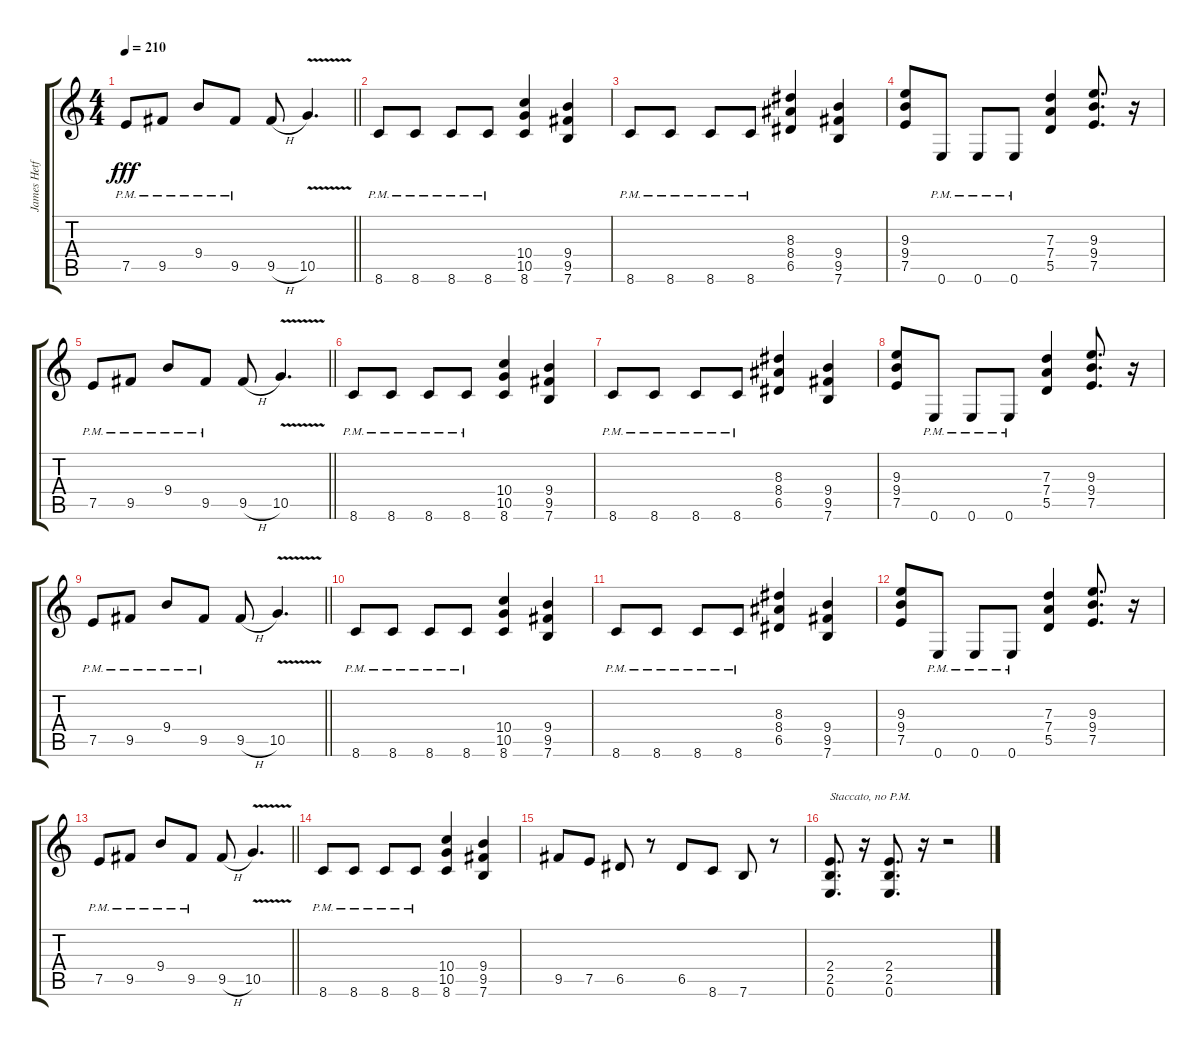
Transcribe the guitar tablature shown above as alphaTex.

\track ("James Hetfield" "James Hetf") {instrument distortionguitar}
\staff {score tabs}
\tuning (E4 B3 G3 D3 A2 E2) {hide}
\ts (4 4)
\tempo 210
\clef g2
\barLineRight lightlight
\ks c
7.5{pm}.8{dy fff} 9.5{pm}.8 9.4{pm}.8 9.5{pm}.8 9.5{h}.8 10.5{v}.4{d} |
8.6{pm}.8 8.6{pm}.8 8.6{pm}.8 8.6{pm}.8 (10.4 10.5 8.6).4 (9.4 9.5 7.6).4 |
8.6{pm}.8 8.6{pm}.8 8.6{pm}.8 8.6{pm}.8 (8.3 8.4 6.5).4 (9.4 9.5 7.6).4 |
(9.3 9.4 7.5).8 0.6{pm}.8 0.6{pm}.8 0.6{pm}.8 (7.3 7.4 5.5).4 (9.3 9.4 7.5).8{d} r.16 |
\barLineRight lightlight
7.5{pm}.8 9.5{pm}.8 9.4{pm}.8 9.5{pm}.8 9.5{h}.8 10.5{v}.4{d} |
8.6{pm}.8 8.6{pm}.8 8.6{pm}.8 8.6{pm}.8 (10.4 10.5 8.6).4 (9.4 9.5 7.6).4 |
8.6{pm}.8 8.6{pm}.8 8.6{pm}.8 8.6{pm}.8 (8.3 8.4 6.5).4 (9.4 9.5 7.6).4 |
(9.3 9.4 7.5).8 0.6{pm}.8 0.6{pm}.8 0.6{pm}.8 (7.3 7.4 5.5).4 (9.3 9.4 7.5).8{d} r.16 |
\barLineRight lightlight
7.5{pm}.8 9.5{pm}.8 9.4{pm}.8 9.5{pm}.8 9.5{h}.8 10.5{v}.4{d} |
8.6{pm}.8 8.6{pm}.8 8.6{pm}.8 8.6{pm}.8 (10.4 10.5 8.6).4 (9.4 9.5 7.6).4 |
8.6{pm}.8 8.6{pm}.8 8.6{pm}.8 8.6{pm}.8 (8.3 8.4 6.5).4 (9.4 9.5 7.6).4 |
(9.3 9.4 7.5).8 0.6{pm}.8 0.6{pm}.8 0.6{pm}.8 (7.3 7.4 5.5).4 (9.3 9.4 7.5).8{d} r.16 |
\barLineRight lightlight
7.5{pm}.8 9.5{pm}.8 9.4{pm}.8 9.5{pm}.8 9.5{h}.8 10.5{v}.4{d} |
8.6{pm}.8 8.6{pm}.8 8.6{pm}.8 8.6{pm}.8 (10.4 10.5 8.6).4 (9.4 9.5 7.6).4 |
9.5.8 7.5.8 6.5.8 r.8 6.5.8 8.6.8 7.6.8 r.8 |
(2.4 2.5 0.6).8{d txt "Staccato, no P.M."} r.16 (2.4 2.5 0.6).8{d} r.16 r.2
